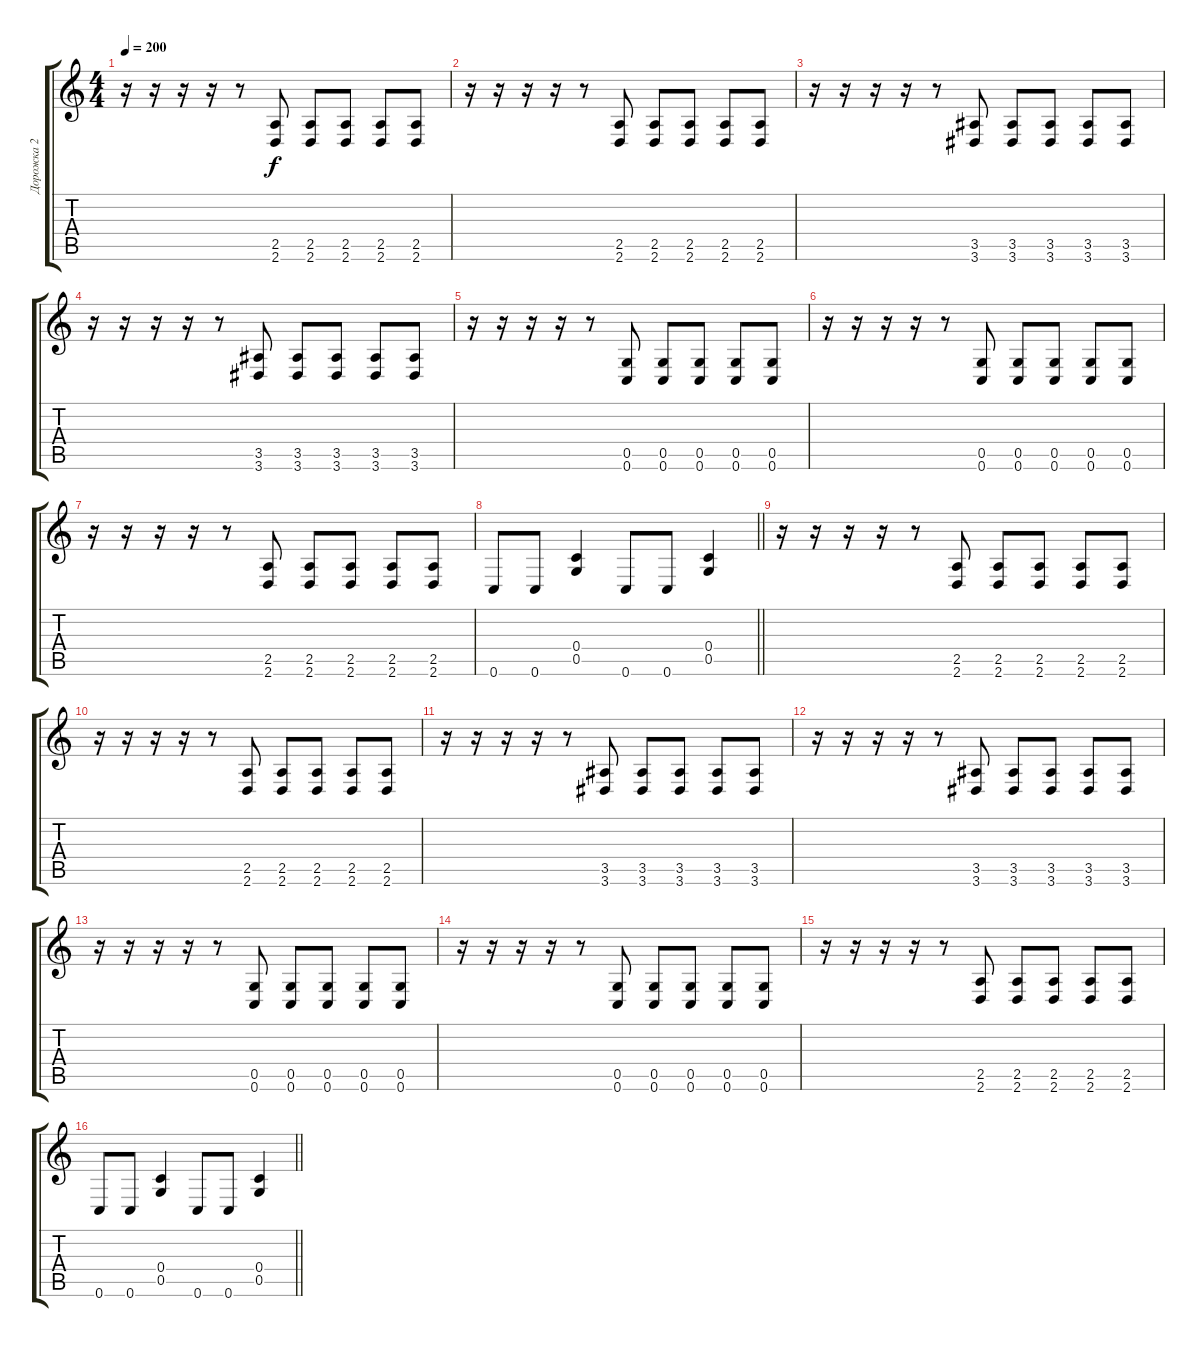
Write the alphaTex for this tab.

\track ("Дорожка 2" "Дорожка 2") {instrument distortionguitar}
\staff {score tabs}
\tuning (D4 A3 F3 C3 G2 C2) {hide}
\ts (4 4)
\tempo 200
\clef g2
\ks c
r.16{dy f} r.16 r.16 r.16 r.8 (2.5 2.6).8 (2.5 2.6).8 (2.5 2.6).8 (2.5 2.6).8 (2.5 2.6).8 |
r.16 r.16 r.16 r.16 r.8 (2.5 2.6).8 (2.5 2.6).8 (2.5 2.6).8 (2.5 2.6).8 (2.5 2.6).8 |
r.16 r.16 r.16 r.16 r.8 (3.5 3.6).8 (3.5 3.6).8 (3.5 3.6).8 (3.5 3.6).8 (3.5 3.6).8 |
r.16 r.16 r.16 r.16 r.8 (3.5 3.6).8 (3.5 3.6).8 (3.5 3.6).8 (3.5 3.6).8 (3.5 3.6).8 |
r.16 r.16 r.16 r.16 r.8 (0.5 0.6).8 (0.5 0.6).8 (0.5 0.6).8 (0.5 0.6).8 (0.5 0.6).8 |
r.16 r.16 r.16 r.16 r.8 (0.5 0.6).8 (0.5 0.6).8 (0.5 0.6).8 (0.5 0.6).8 (0.5 0.6).8 |
r.16 r.16 r.16 r.16 r.8 (2.5 2.6).8 (2.5 2.6).8 (2.5 2.6).8 (2.5 2.6).8 (2.5 2.6).8 |
\barLineRight lightlight
0.6.8 0.6.8 (0.4 0.5).4 0.6.8 0.6.8 (0.4 0.5).4 |
r.16 r.16 r.16 r.16 r.8 (2.5 2.6).8 (2.5 2.6).8 (2.5 2.6).8 (2.5 2.6).8 (2.5 2.6).8 |
r.16 r.16 r.16 r.16 r.8 (2.5 2.6).8 (2.5 2.6).8 (2.5 2.6).8 (2.5 2.6).8 (2.5 2.6).8 |
r.16 r.16 r.16 r.16 r.8 (3.5 3.6).8 (3.5 3.6).8 (3.5 3.6).8 (3.5 3.6).8 (3.5 3.6).8 |
r.16 r.16 r.16 r.16 r.8 (3.5 3.6).8 (3.5 3.6).8 (3.5 3.6).8 (3.5 3.6).8 (3.5 3.6).8 |
r.16 r.16 r.16 r.16 r.8 (0.5 0.6).8 (0.5 0.6).8 (0.5 0.6).8 (0.5 0.6).8 (0.5 0.6).8 |
r.16 r.16 r.16 r.16 r.8 (0.5 0.6).8 (0.5 0.6).8 (0.5 0.6).8 (0.5 0.6).8 (0.5 0.6).8 |
r.16 r.16 r.16 r.16 r.8 (2.5 2.6).8 (2.5 2.6).8 (2.5 2.6).8 (2.5 2.6).8 (2.5 2.6).8 |
\barLineRight lightlight
0.6.8 0.6.8 (0.4 0.5).4 0.6.8 0.6.8 (0.4 0.5).4
